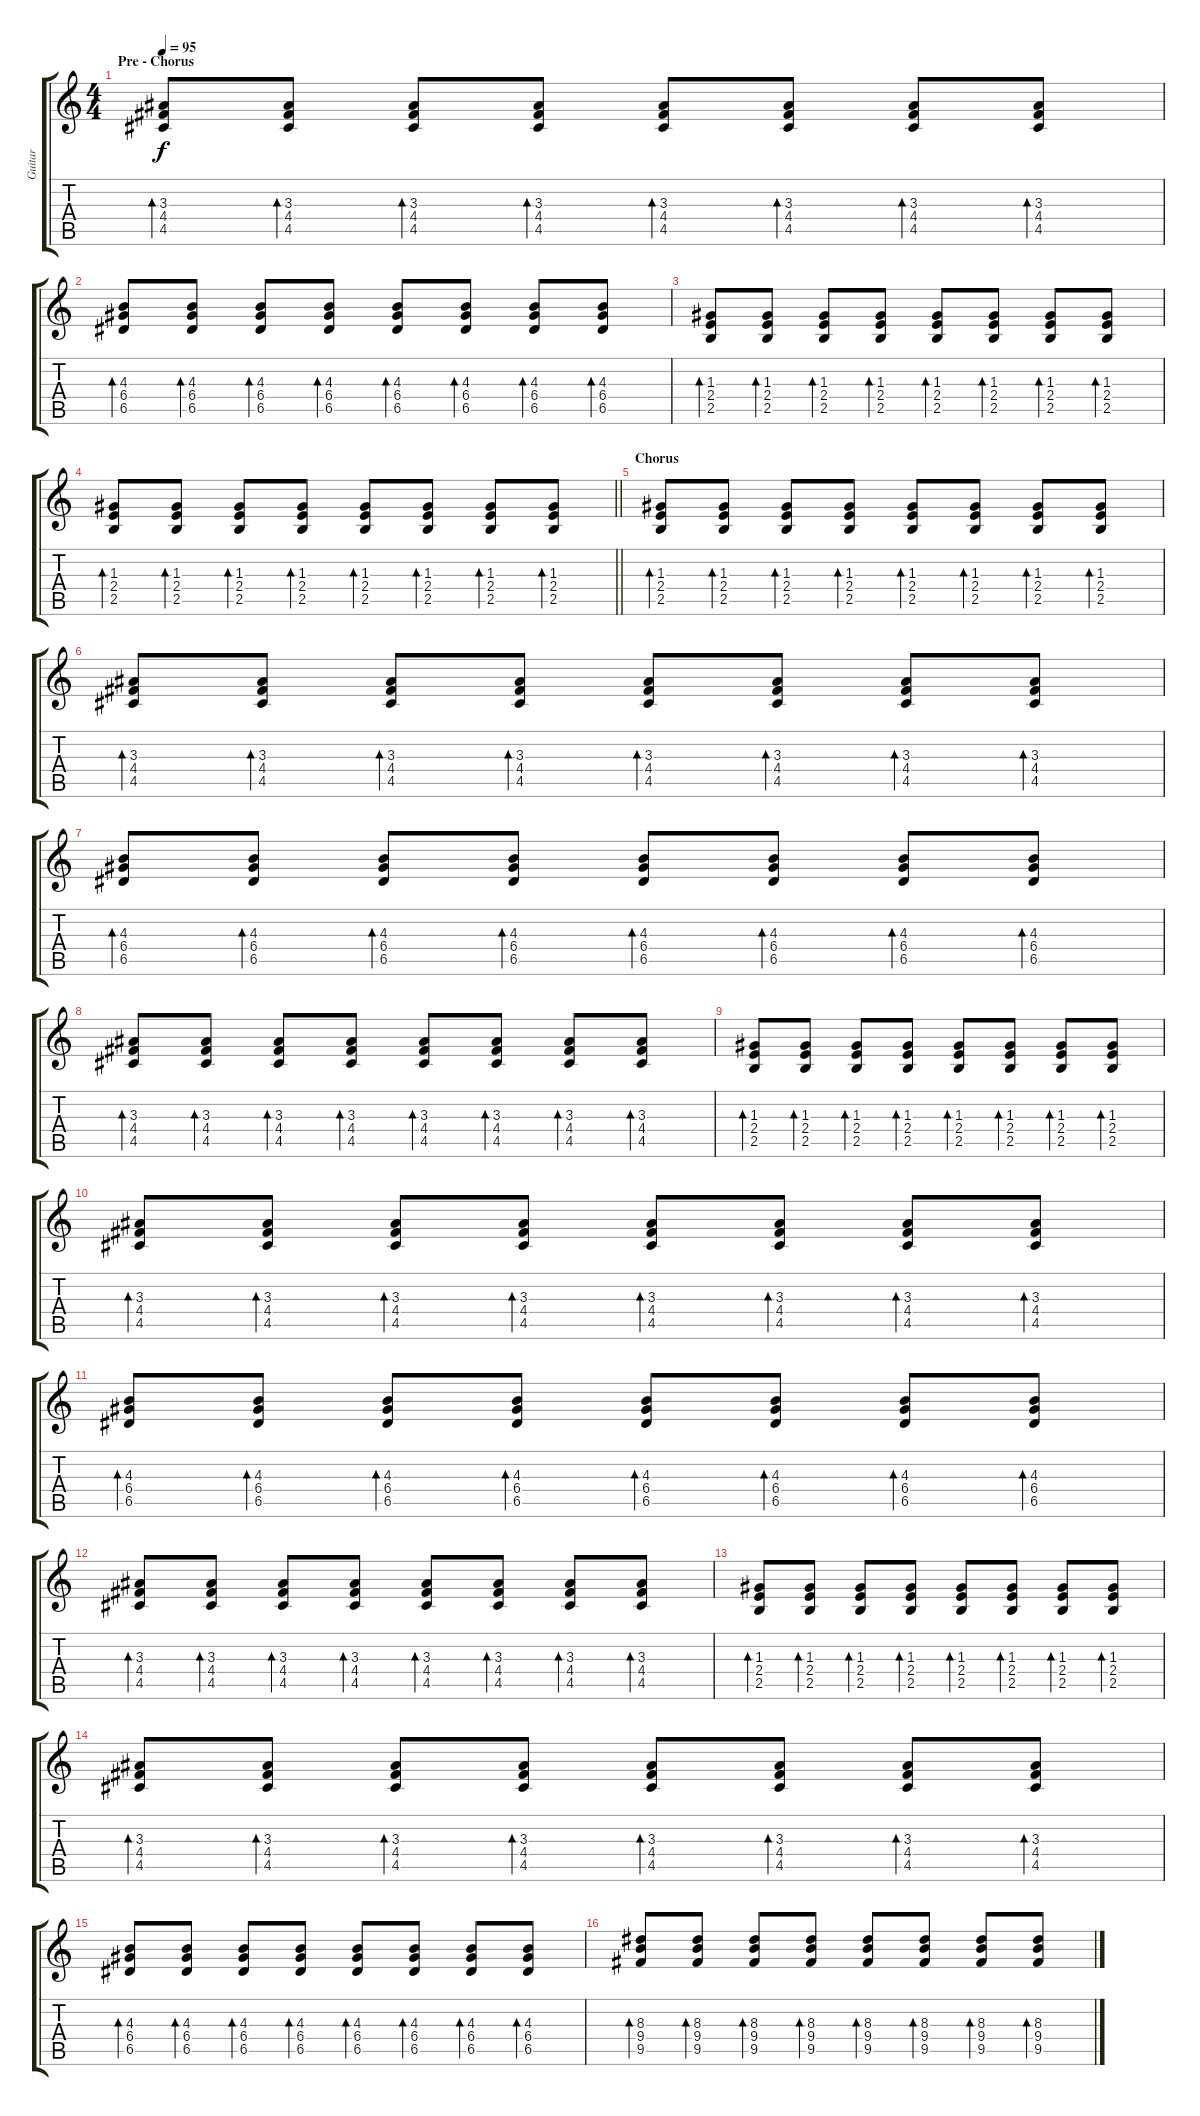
\track ("Guitar" "Guitar") {instrument acousticguitarsteel}
\staff {score tabs}
\tuning (E4 B3 G3 D3 A2 E2) {hide}
\ts (4 4)
\section ("" "Pre - Chorus")
\tempo 95
\clef g2
\ks c
(3.3 4.4 4.5).8{bd 60 dy f} (3.3 4.4 4.5).8{bd 60} (3.3 4.4 4.5).8{bd 60} (3.3 4.4 4.5).8{bd 60} (3.3 4.4 4.5).8{bd 60} (3.3 4.4 4.5).8{bd 60} (3.3 4.4 4.5).8{bd 60} (3.3 4.4 4.5).8{bd 60} |
(4.3 6.4 6.5).8{bd 60} (4.3 6.4 6.5).8{bd 60} (4.3 6.4 6.5).8{bd 60} (4.3 6.4 6.5).8{bd 60} (4.3 6.4 6.5).8{bd 60} (4.3 6.4 6.5).8{bd 60} (4.3 6.4 6.5).8{bd 60} (4.3 6.4 6.5).8{bd 60} |
(1.3 2.4 2.5).8{bd 60} (1.3 2.4 2.5).8{bd 60} (1.3 2.4 2.5).8{bd 60} (1.3 2.4 2.5).8{bd 60} (1.3 2.4 2.5).8{bd 60} (1.3 2.4 2.5).8{bd 60} (1.3 2.4 2.5).8{bd 60} (1.3 2.4 2.5).8{bd 60} |
\barLineRight lightlight
(1.3 2.4 2.5).8{bd 60} (1.3 2.4 2.5).8{bd 60} (1.3 2.4 2.5).8{bd 60} (1.3 2.4 2.5).8{bd 60} (1.3 2.4 2.5).8{bd 60} (1.3 2.4 2.5).8{bd 60} (1.3 2.4 2.5).8{bd 60} (1.3 2.4 2.5).8{bd 60} |
\section ("" "Chorus")
(1.3 2.4 2.5).8{bd 60} (1.3 2.4 2.5).8{bd 60} (1.3 2.4 2.5).8{bd 60} (1.3 2.4 2.5).8{bd 60} (1.3 2.4 2.5).8{bd 60} (1.3 2.4 2.5).8{bd 60} (1.3 2.4 2.5).8{bd 60} (1.3 2.4 2.5).8{bd 60} |
(3.3 4.4 4.5).8{bd 60} (3.3 4.4 4.5).8{bd 60} (3.3 4.4 4.5).8{bd 60} (3.3 4.4 4.5).8{bd 60} (3.3 4.4 4.5).8{bd 60} (3.3 4.4 4.5).8{bd 60} (3.3 4.4 4.5).8{bd 60} (3.3 4.4 4.5).8{bd 60} |
(4.3 6.4 6.5).8{bd 60} (4.3 6.4 6.5).8{bd 60} (4.3 6.4 6.5).8{bd 60} (4.3 6.4 6.5).8{bd 60} (4.3 6.4 6.5).8{bd 60} (4.3 6.4 6.5).8{bd 60} (4.3 6.4 6.5).8{bd 60} (4.3 6.4 6.5).8{bd 60} |
(3.3 4.4 4.5).8{bd 60} (3.3 4.4 4.5).8{bd 60} (3.3 4.4 4.5).8{bd 60} (3.3 4.4 4.5).8{bd 60} (3.3 4.4 4.5).8{bd 60} (3.3 4.4 4.5).8{bd 60} (3.3 4.4 4.5).8{bd 60} (3.3 4.4 4.5).8{bd 60} |
(1.3 2.4 2.5).8{bd 60} (1.3 2.4 2.5).8{bd 60} (1.3 2.4 2.5).8{bd 60} (1.3 2.4 2.5).8{bd 60} (1.3 2.4 2.5).8{bd 60} (1.3 2.4 2.5).8{bd 60} (1.3 2.4 2.5).8{bd 60} (1.3 2.4 2.5).8{bd 60} |
(3.3 4.4 4.5).8{bd 60} (3.3 4.4 4.5).8{bd 60} (3.3 4.4 4.5).8{bd 60} (3.3 4.4 4.5).8{bd 60} (3.3 4.4 4.5).8{bd 60} (3.3 4.4 4.5).8{bd 60} (3.3 4.4 4.5).8{bd 60} (3.3 4.4 4.5).8{bd 60} |
(4.3 6.4 6.5).8{bd 60} (4.3 6.4 6.5).8{bd 60} (4.3 6.4 6.5).8{bd 60} (4.3 6.4 6.5).8{bd 60} (4.3 6.4 6.5).8{bd 60} (4.3 6.4 6.5).8{bd 60} (4.3 6.4 6.5).8{bd 60} (4.3 6.4 6.5).8{bd 60} |
(3.3 4.4 4.5).8{bd 60} (3.3 4.4 4.5).8{bd 60} (3.3 4.4 4.5).8{bd 60} (3.3 4.4 4.5).8{bd 60} (3.3 4.4 4.5).8{bd 60} (3.3 4.4 4.5).8{bd 60} (3.3 4.4 4.5).8{bd 60} (3.3 4.4 4.5).8{bd 60} |
(1.3 2.4 2.5).8{bd 60} (1.3 2.4 2.5).8{bd 60} (1.3 2.4 2.5).8{bd 60} (1.3 2.4 2.5).8{bd 60} (1.3 2.4 2.5).8{bd 60} (1.3 2.4 2.5).8{bd 60} (1.3 2.4 2.5).8{bd 60} (1.3 2.4 2.5).8{bd 60} |
(3.3 4.4 4.5).8{bd 60} (3.3 4.4 4.5).8{bd 60} (3.3 4.4 4.5).8{bd 60} (3.3 4.4 4.5).8{bd 60} (3.3 4.4 4.5).8{bd 60} (3.3 4.4 4.5).8{bd 60} (3.3 4.4 4.5).8{bd 60} (3.3 4.4 4.5).8{bd 60} |
(4.3 6.4 6.5).8{bd 60} (4.3 6.4 6.5).8{bd 60} (4.3 6.4 6.5).8{bd 60} (4.3 6.4 6.5).8{bd 60} (4.3 6.4 6.5).8{bd 60} (4.3 6.4 6.5).8{bd 60} (4.3 6.4 6.5).8{bd 60} (4.3 6.4 6.5).8{bd 60} |
(8.3 9.4 9.5).8{bd 60} (8.3 9.4 9.5).8{bd 60} (8.3 9.4 9.5).8{bd 60} (8.3 9.4 9.5).8{bd 60} (8.3 9.4 9.5).8{bd 60} (8.3 9.4 9.5).8{bd 60} (8.3 9.4 9.5).8{bd 60} (8.3 9.4 9.5).8{bd 60}
